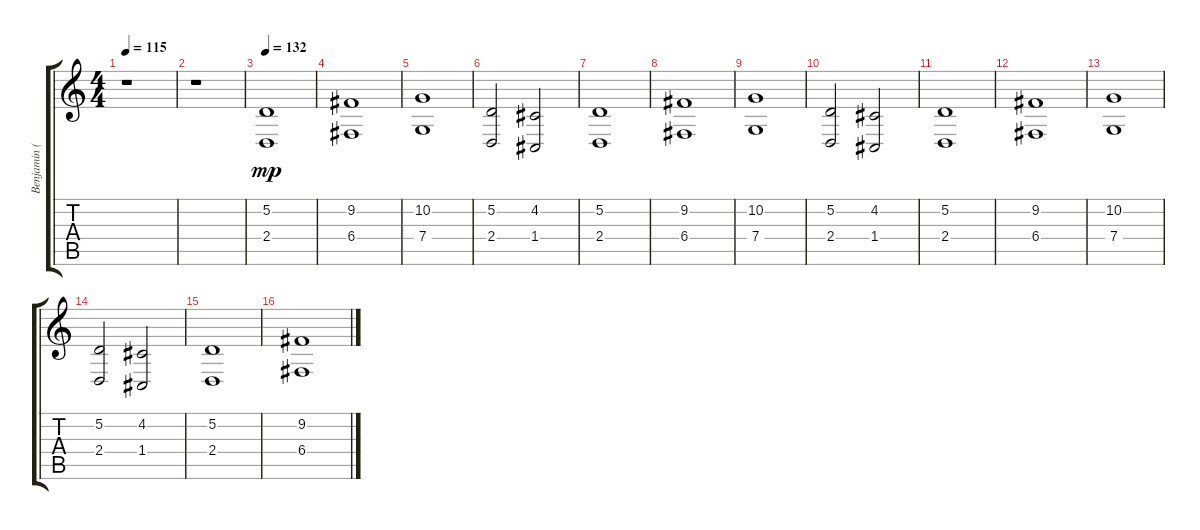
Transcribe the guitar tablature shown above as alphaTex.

\track ("Benjamin (KeybMid)" "Benjamin (") {instrument churchorgan}
\staff {score tabs}
\tuning (D4 A3 F3 C3 G2 D2) {hide}
\ts (4 4)
\tempo 115
\clef g2
\ks c
r.1{dy mp} |
r.1 |
\tempo 132
(5.2 2.4).1 |
(9.2 6.4).1 |
(10.2 7.4).1 |
(5.2 2.4).2 (4.2 1.4).2 |
(5.2 2.4).1 |
(9.2 6.4).1 |
(10.2 7.4).1 |
(5.2 2.4).2 (4.2 1.4).2 |
(5.2 2.4).1 |
(9.2 6.4).1 |
(10.2 7.4).1 |
(5.2 2.4).2 (4.2 1.4).2 |
(5.2 2.4).1 |
(9.2 6.4).1
